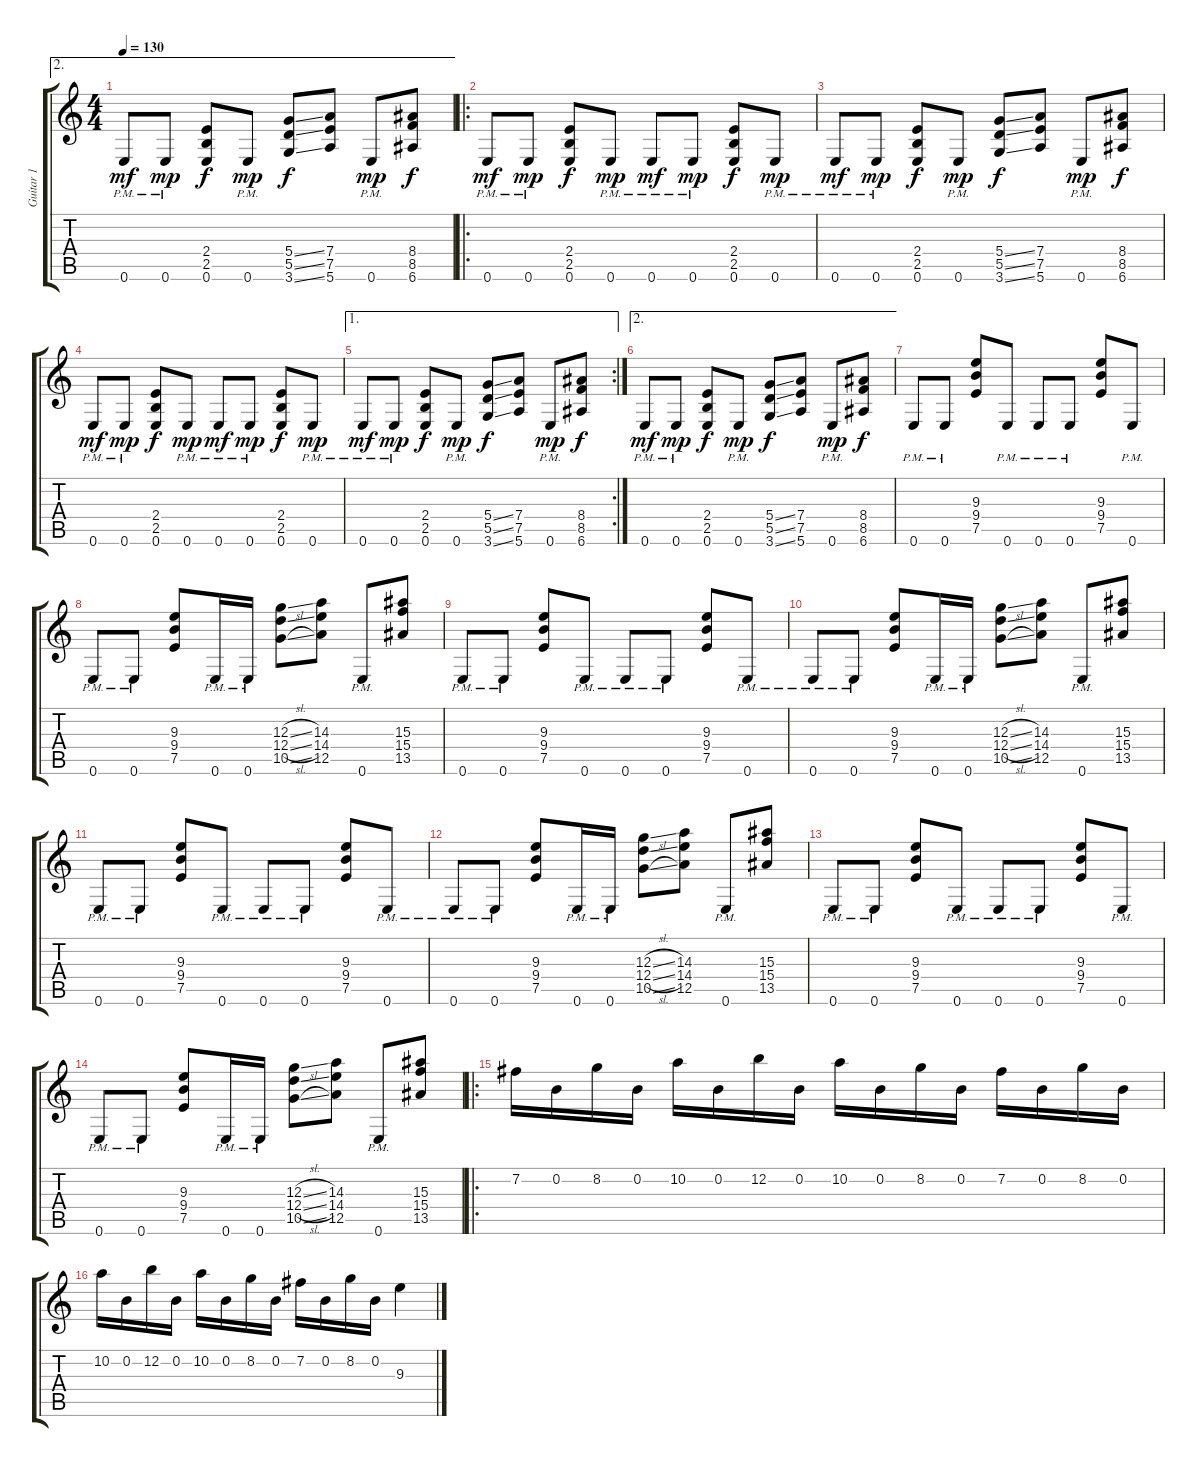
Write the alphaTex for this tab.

\track ("Guitar 1" "Guitar 1") {instrument distortionguitar}
\staff {score tabs}
\tuning (E4 B3 G3 D3 A2 E2) {hide}
\ae 2
\ts (4 4)
\tempo 130
\clef g2
\ks c
0.6{pm}.8{dy mf} 0.6{pm}.8{dy mp} (2.4 2.5 0.6).8{dy f} 0.6{pm}.8{dy mp} (5.4{ss} 5.5{ss} 3.6{ss}).8{dy f} (7.4 7.5 5.6).8 0.6{pm}.8{dy mp} (8.4 8.5 6.6).8{dy f} |
\ro
0.6{pm}.8{dy mf instrument acousticguitarsteel} 0.6{pm}.8{dy mp} (2.4 2.5 0.6).8{dy f} 0.6{pm}.8{dy mp} 0.6{pm}.8{dy mf} 0.6{pm}.8{dy mp} (2.4 2.5 0.6).8{dy f} 0.6{pm}.8{dy mp} |
0.6{pm}.8{dy mf} 0.6{pm}.8{dy mp} (2.4 2.5 0.6).8{dy f} 0.6{pm}.8{dy mp} (5.4{ss} 5.5{ss} 3.6{ss}).8{dy f} (7.4 7.5 5.6).8 0.6{pm}.8{dy mp} (8.4 8.5 6.6).8{dy f} |
0.6{pm}.8{dy mf instrument acousticguitarsteel} 0.6{pm}.8{dy mp} (2.4 2.5 0.6).8{dy f} 0.6{pm}.8{dy mp} 0.6{pm}.8{dy mf} 0.6{pm}.8{dy mp} (2.4 2.5 0.6).8{dy f} 0.6{pm}.8{dy mp} |
\ae 1
\rc 2
0.6{pm}.8{dy mf} 0.6{pm}.8{dy mp} (2.4 2.5 0.6).8{dy f} 0.6{pm}.8{dy mp} (5.4{ss} 5.5{ss} 3.6{ss}).8{dy f} (7.4 7.5 5.6).8 0.6{pm}.8{dy mp} (8.4 8.5 6.6).8{dy f} |
\ae 2
0.6{pm}.8{dy mf} 0.6{pm}.8{dy mp} (2.4 2.5 0.6).8{dy f} 0.6{pm}.8{dy mp} (5.4{ss} 5.5{ss} 3.6{ss}).8{dy f} (7.4 7.5 5.6).8 0.6{pm}.8{dy mp} (8.4 8.5 6.6).8{dy f} |
0.6{pm}.8 0.6{pm}.8 (9.3 9.4 7.5).8 0.6{pm}.8 0.6{pm}.8 0.6{pm}.8 (9.3 9.4 7.5).8 0.6{pm}.8 |
0.6{pm}.8 0.6{pm}.8 (9.3 9.4 7.5).8 0.6{pm}.16 0.6{pm}.16 (12.3{sl} 12.4{sl} 10.5{sl}).8 (14.3 14.4 12.5).8 0.6{pm}.8 (15.3 15.4 13.5).8 |
0.6{pm}.8 0.6{pm}.8 (9.3 9.4 7.5).8 0.6{pm}.8 0.6{pm}.8 0.6{pm}.8 (9.3 9.4 7.5).8 0.6{pm}.8 |
0.6{pm}.8 0.6{pm}.8 (9.3 9.4 7.5).8 0.6{pm}.16 0.6{pm}.16 (12.3{sl} 12.4{sl} 10.5{sl}).8 (14.3 14.4 12.5).8 0.6{pm}.8 (15.3 15.4 13.5).8 |
0.6{pm}.8 0.6{pm}.8 (9.3 9.4 7.5).8 0.6{pm}.8 0.6{pm}.8 0.6{pm}.8 (9.3 9.4 7.5).8 0.6{pm}.8 |
0.6{pm}.8 0.6{pm}.8 (9.3 9.4 7.5).8 0.6{pm}.16 0.6{pm}.16 (12.3{sl} 12.4{sl} 10.5{sl}).8 (14.3 14.4 12.5).8 0.6{pm}.8 (15.3 15.4 13.5).8 |
0.6{pm}.8 0.6{pm}.8 (9.3 9.4 7.5).8 0.6{pm}.8 0.6{pm}.8 0.6{pm}.8 (9.3 9.4 7.5).8 0.6{pm}.8 |
0.6{pm}.8 0.6{pm}.8 (9.3 9.4 7.5).8 0.6{pm}.16 0.6{pm}.16 (12.3{sl} 12.4{sl} 10.5{sl}).8 (14.3 14.4 12.5).8 0.6{pm}.8 (15.3 15.4 13.5).8 |
\ro
7.2.16{volume 13 instrument overdrivenguitar} 0.2.16 8.2.16 0.2.16 10.2.16 0.2.16 12.2.16 0.2.16 10.2.16 0.2.16 8.2.16 0.2.16 7.2.16 0.2.16 8.2.16 0.2.16 |
10.2.16 0.2.16 12.2.16 0.2.16 10.2.16 0.2.16 8.2.16 0.2.16 7.2.16 0.2.16 8.2.16 0.2.16 9.3.4
